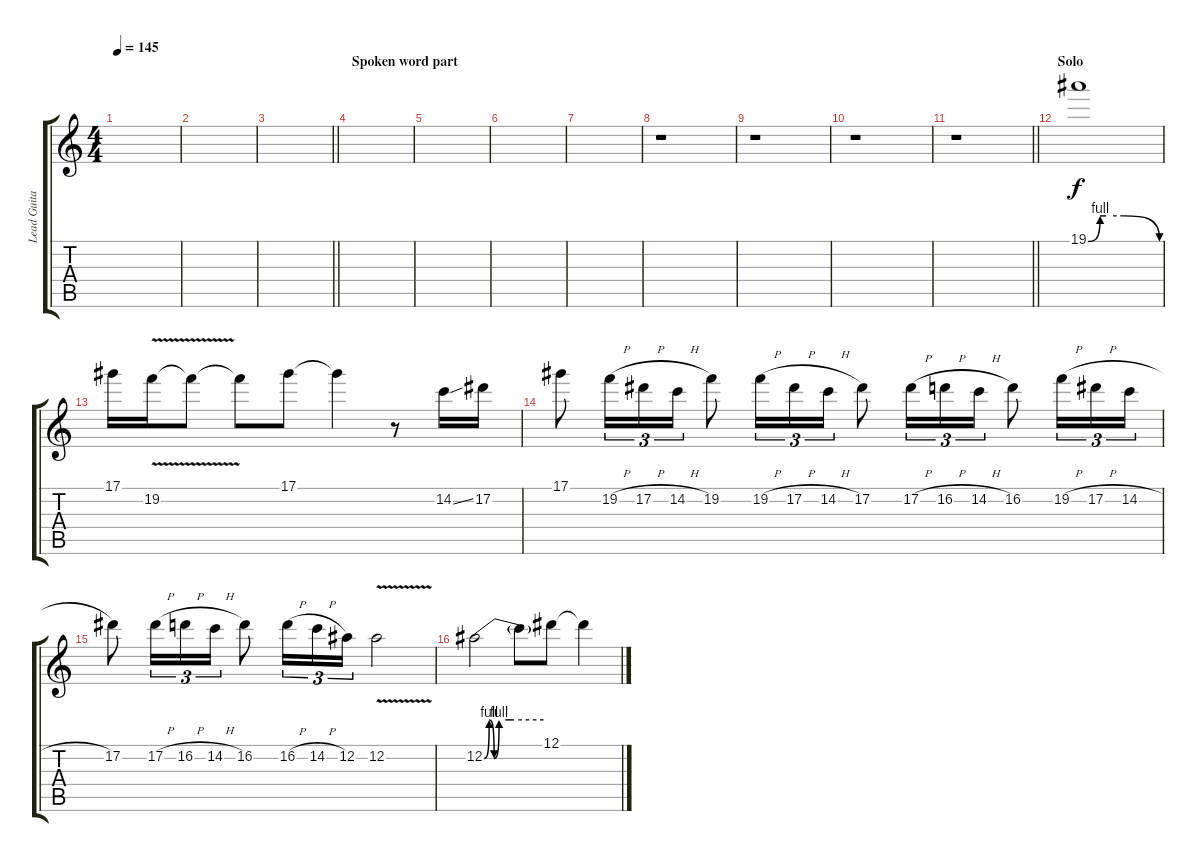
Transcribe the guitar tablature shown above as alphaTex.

\track ("Lead Guitar" "Lead Guita") {instrument overdrivenguitar}
\staff {score tabs}
\tuning (Eb4 Bb3 Gb3 Db3 Ab2 Eb2) {hide}
\ts (4 4)
\tempo 145
\clef g2
\ks c
|
|
\barLineRight lightlight
|
\section ("" "Spoken word part")
|
|
|
|
r.1 |
r.1 |
r.1 |
\barLineRight lightlight
r.1 |
\section ("" "Solo")
19.1{be (custom 0 0 10 4 15 4 30 4 60 0)}.1 |
17.1.16 19.2{v}.16 19.2{t}.8 19.2{t}.8 17.1.8 17.1{t}.4 r.8 14.2{ss}.16 17.2.16 |
17.1.8 19.2{h}.16{tu (3 2)} 17.2{h}.16{tu (3 2)} 14.2{h}.16{tu (3 2)} 19.2.8 19.2{h}.16{tu (3 2)} 17.2{h}.16{tu (3 2)} 14.2{h}.16{tu (3 2)} 17.2.8 17.2{h}.16{tu (3 2)} 16.2{h}.16{tu (3 2)} 14.2{h}.16{tu (3 2)} 16.2.8 19.2{h}.16{tu (3 2)} 17.2{h}.16{tu (3 2)} 14.2{h}.16{tu (3 2)} |
17.2.8 17.2{h}.16{tu (3 2)} 16.2{h}.16{tu (3 2)} 14.2{h}.16{tu (3 2)} 16.2.8 16.2{h}.16{tu (3 2)} 14.2{h}.16{tu (3 2)} 12.2.16{tu (3 2)} 12.2{v}.2 |
12.2{be (custom 0 0 5 4 10 0 15 4 25 4 30 4 60 4)}.2 12.2{t}.8 12.1.8 12.1{t}.4
